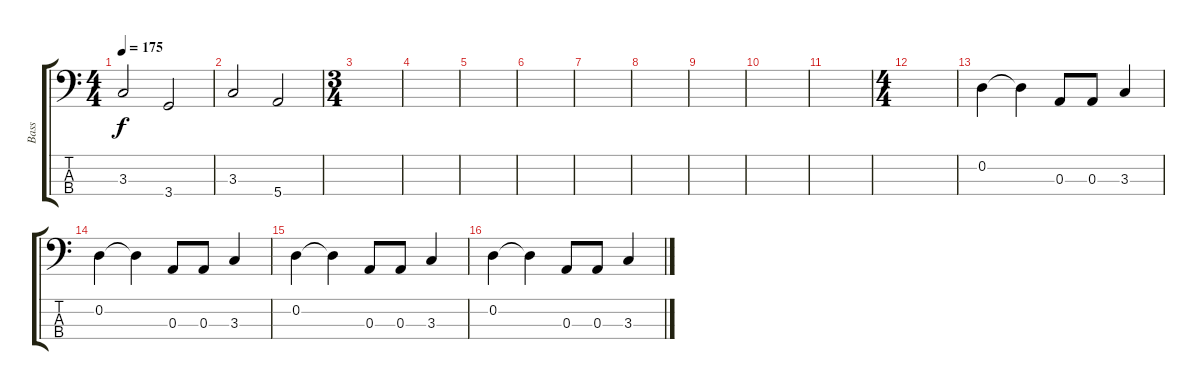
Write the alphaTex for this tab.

\track ("Bass" "Bass") {instrument slapbass2}
\staff {score tabs}
\tuning (G2 D2 A1 E1) {hide}
\ts (4 4)
\tempo 175
\clef f4
\ks c
3.3.2{dy f} 3.4.2 |
3.3.2 5.4.2 |
\ts (3 4)
|
|
|
|
|
|
|
|
|
\ts (4 4)
|
0.2.4 0.2{t}.4 0.3.8 0.3.8 3.3.4 |
0.2.4 0.2{t}.4 0.3.8 0.3.8 3.3.4 |
0.2.4 0.2{t}.4 0.3.8 0.3.8 3.3.4 |
0.2.4 0.2{t}.4 0.3.8 0.3.8 3.3.4
